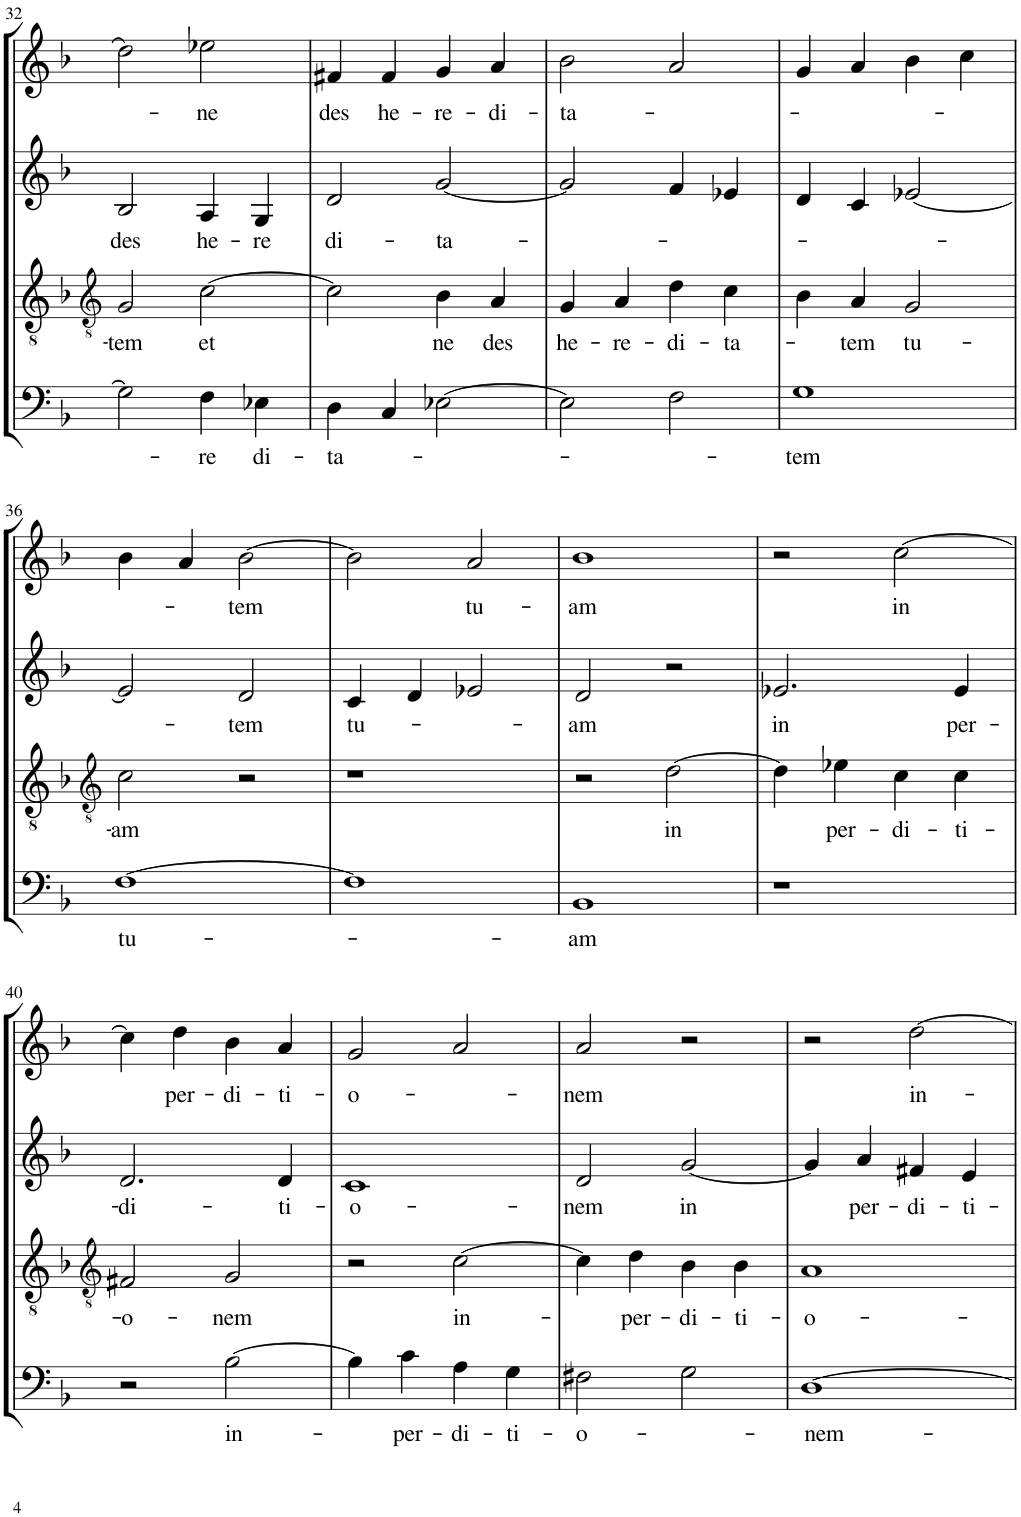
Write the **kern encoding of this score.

**kern	**text	**kern	**text	**kern	**text	**kern	**text
*part4	*part4	*part3	*part3	*part2	*part2	*part1	*part1
*staff4	*staff4	*staff3	*staff3	*staff2	*staff2	*staff1	*staff1
*I"Midi_58	*	*I"Midi_58	*	*I"Midi_58	*	*I"Midi_58	*
!!LO:PB:g=z
*clefF4	*	*clefGv2	*	*clefG2	*	*clefG2	*
*k[b-]	*	*k[b-]	*	*k[b-]	*	*k[b-]	*
*F:	*	*F:	*	*F:	*	*F:	*
*M2/2	*	*M2/2	*	*M2/2	*	*M2/2	*
=32	=32	=32	=32	=32	=32	=32	=32
!	!	!	!LO:LY:b	!	!LO:LY:b	!	!
2G\]	.	2G/	-tem	2B-/	des	2dd\]	.
!	!LO:LY:b	!	!LO:LY:b	!	!LO:LY:b	!	!LO:LY:b
4F\	-re	[2c\	et	4A/	he-	2ee-X\	-ne
!	!LO:LY:b	!	!	!	!LO:LY:b	!	!
4E-X\	di-	.	.	4G/	-re	.	.
=33	=33	=33	=33	=33	=33	=33	=33
!	!LO:LY:b	!	!	!	!LO:LY:b	!	!LO:LY:b
4D\	-ta-	2c\]	.	2d/	di-	4f#X/	des
!	!	!	!	!	!	!	!LO:LY:b
4C/	.	.	.	.	.	4f#/	he-
!	!	!	!LO:LY:b	!	!LO:LY:b	!	!LO:LY:b
[2E-X\	.	4B-\	ne	[2g/	-ta-	4g/	-re-
!	!	!	!LO:LY:b	!	!	!	!LO:LY:b
.	.	4A/	des	.	.	4a/	-di-
=34	=34	=34	=34	=34	=34	=34	=34
!	!	!	!LO:LY:b	!	!	!	!LO:LY:b
2E-\]	.	4G/	he-	2g/]	.	2b-\	-ta-
!	!	!	!LO:LY:b	!	!	!	!
.	.	4A/	-re-	.	.	.	.
!	!	!	!LO:LY:b	!	!	!	!
2F\	.	4d\	-di-	4f/	.	2a/	.
!	!	!	!LO:LY:b	!	!	!	!
.	.	4c\	-ta-	4e-X/	.	.	.
=35	=35	=35	=35	=35	=35	=35	=35
!	!LO:LY:b	!	!	!	!	!	!
1G	-tem	4B-\	.	4d/	.	4g/	.
!	!	!	!LO:LY:b	!	!	!	!
.	.	4A/	-tem	4c/	.	4a/	.
!	!	!	!LO:LY:b	!	!	!	!
.	.	2G/	tu-	[2e-X/	.	4b-\	.
.	.	.	.	.	.	4cc\	.
!!LO:LB:g=z
=36	=36	=36	=36	=36	=36	=36	=36
*	*	*clefGv2	*	*	*	*	*
!	!LO:LY:b	!	!LO:LY:b	!	!	!	!
[1F	tu-	2c\	-am	2e-/]	.	4b-\	.
.	.	.	.	.	.	4a/	.
!	!	!	!	!	!LO:LY:b	!	!LO:LY:b
.	.	2r	.	2d/	-tem	[2b-\	-tem
=37	=37	=37	=37	=37	=37	=37	=37
!	!	!	!	!	!LO:LY:b	!	!
1F]	.	1r	.	4c/	tu-	2b-\]	.
.	.	.	.	4d/	.	.	.
!	!	!	!	!	!	!	!LO:LY:b
.	.	.	.	2e-X/	.	2a/	tu-
=38	=38	=38	=38	=38	=38	=38	=38
!	!LO:LY:b	!	!	!	!LO:LY:b	!	!LO:LY:b
1BB-	-am	2r	.	2d/	-am	1b-	-am
!	!	!	!LO:LY:b	!	!	!	!
.	.	[2d\	in	2r	.	.	.
=39	=39	=39	=39	=39	=39	=39	=39
!	!	!	!	!	!LO:LY:b	!	!
1r	.	4d\]	.	2.e-X/	in	2r	.
!	!	!	!LO:LY:b	!	!	!	!
.	.	4e-X\	per-	.	.	.	.
!	!	!	!LO:LY:b	!	!	!	!LO:LY:b
.	.	4c\	-di-	.	.	[2cc\	in
!	!	!	!LO:LY:b	!	!LO:LY:b	!	!
.	.	4c\	-ti-	4e-/	per-	.	.
!!LO:LB:g=z
=40	=40	=40	=40	=40	=40	=40	=40
*	*	*clefGv2	*	*	*	*	*
!	!	!	!LO:LY:b	!	!LO:LY:b	!	!
2r	.	2F#X/	-o-	2.d/	-di-	4cc\]	.
!	!	!	!	!	!	!	!LO:LY:b
.	.	.	.	.	.	4dd\	per-
!	!LO:LY:b	!	!LO:LY:b	!	!	!	!LO:LY:b
[2B-\	in-	2G/	-nem	.	.	4b-\	-di-
!	!	!	!	!	!LO:LY:b	!	!LO:LY:b
.	.	.	.	4d/	-ti-	4a/	-ti-
=41	=41	=41	=41	=41	=41	=41	=41
!	!	!	!	!	!LO:LY:b	!	!LO:LY:b
4B-\]	.	2r	.	1c	-o-	2g/	-o-
!	!LO:LY:b	!	!	!	!	!	!
4c\	-per-	.	.	.	.	.	.
!	!LO:LY:b	!	!LO:LY:b	!	!	!	!
4A\	-di-	[2c\	in-	.	.	2a/	.
!	!LO:LY:b	!	!	!	!	!	!
4G\	-ti-	.	.	.	.	.	.
=42	=42	=42	=42	=42	=42	=42	=42
!	!LO:LY:b	!	!	!	!LO:LY:b	!	!LO:LY:b
2F#X\	-o-	4c\]	.	2d/	-nem	2a/	-nem
!	!	!	!LO:LY:b	!	!	!	!
.	.	4d\	-per-	.	.	.	.
!	!	!	!LO:LY:b	!	!LO:LY:b	!	!
2G\	.	4B-\	-di-	[2g/	in	2r	.
!	!	!	!LO:LY:b	!	!	!	!
.	.	4B-\	-ti-	.	.	.	.
=43	=43	=43	=43	=43	=43	=43	=43
!	!LO:LY:b	!	!LO:LY:b	!	!	!	!
[1D	-nem-	1A	-o-	4g/]	.	2r	.
!	!	!	!	!	!LO:LY:b	!	!
.	.	.	.	4a/	per-	.	.
!	!	!	!	!	!LO:LY:b	!	!LO:LY:b
.	.	.	.	4f#X/	-di-	[2dd\	in-
!	!	!	!	!	!LO:LY:b	!	!
.	.	.	.	4e/	-ti-	.	.
=	=	=	=	=	=	=	=
*-	*-	*-	*-	*-	*-	*-	*-
